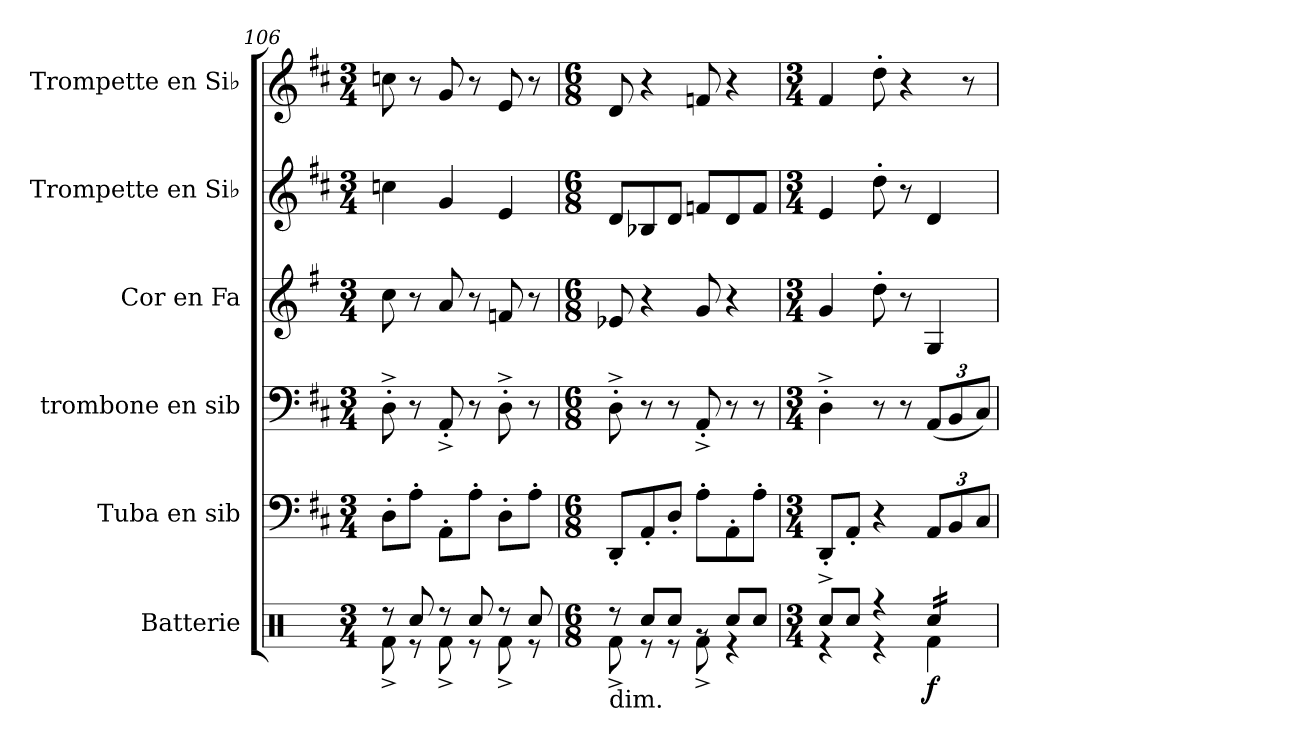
**kern	**dynam	**kern	**kern	**kern	**kern	**kern
*part6	*part6	*part5	*part4	*part3	*part2	*part1
*staff6	*staff6	*staff5	*staff4	*staff3	*staff2	*staff1
*I"Batterie	*	*I"Tuba en sib	*I"trombone en sib	*I"Cor en Fa	*I"Trompette en Si♭	*I"Trompette en Si♭
*I'Batt.	*	*I'Tub. sib	*I'Trb. sib	*I'Cor Fa	*I'Tromp. Si♭	*I'Tromp. Si♭
*clefX	*	*clefF4	*clefF4	*clefG2	*clefG2	*clefG2
*	*	*ITrd1c2	*ITrd1c2	*ITrd4c7	*ITrd1c2	*ITrd1c2
*k[]	*	*k[]	*k[]	*k[]	*k[]	*k[]
*M3/4	*	*M3/4	*M3/4	*M3/4	*M3/4	*M3/4
=106	=106	=106	=106	=106	=106	=106
*^	*	*	*	*	*	*
8r	8Rf^\	.	8C'\L	8C'^\	8f\	4b-X\	8b-X\
8Rcc/	8r	.	8G'\J	8r	8r	.	8r
8r	8Rf^\	.	8GG'\L	8GG'^/	8d/	4f/	8f/
8Rcc/	8r	.	8G'\J	8r	8r	.	8r
8r	8Rf^\	.	8C'\L	8C'^\	8B-X/	4d/	8d/
8Rcc/	8r	.	8G'\J	8r	8r	.	8r
!!LO:LB:g=z
=107	=107	=107	=107	=107	=107	=107	=107
*M6/8	*	*	*M6/8	*M6/8	*M6/8	*M6/8	*M6/8
!LO:TX:b:t=dim.	!	!	!	!	!	!	!
8r	8Rf^\	.	8CC'/L	8C'^\	8A-X/	8c/L	8c/
8Rcc/L	8r	.	8GG'/	8r	4r	8A-X/	4r
8Rcc/J	8r	.	8C'/J	8r	.	8c/J	.
8rg	8Rf^\	.	8G'\L	8GG'^/	8c/	8e-X/L	8e-X/
8Rcc/L	4r	.	8GG'\	8r	4r	8c/	4r
8Rcc/J	.	.	8G'\J	8r	.	8e-/J	.
=108	=108	=108	=108	=108	=108	=108	=108
*M3/4	*	*	*M3/4	*M3/4	*M3/4	*M3/4	*M3/4
8Rcc^/L	4r	.	8CC'/L	4C'^\	4c/	4d/	4e/
8Rcc/J	.	.	8GG'/J	.	.	.	.
4r	4r	.	4r	8r	8g'\	8cc'\	8cc'\
.	.	.	.	8r	8r	8r	4r
*	*	*	*Xbrackettup	*Xbrackettup	*	*	*
!	!	!LO:DY:b	!	!	!	!	!
*tremolo	*	*	*	*	*	*	*
16Rcc/LL	4Rf\	f	12GG/L	(12GG/L	4C/	4c/	.
16Rcc/	.	.	.	.	.	.	.
.	.	.	12AA/	12AA/	.	.	.
16Rcc/	.	.	.	.	.	.	8r
.	.	.	12BB/J	12BB/J)	.	.	.
16Rcc/JJ	.	.	.	.	.	.	.
*Xtremolo	*	*	*	*	*	*	*
*v	*v	*	*	*	*	*	*
=	=	=	=	=	=	=
*-	*-	*-	*-	*-	*-	*-
